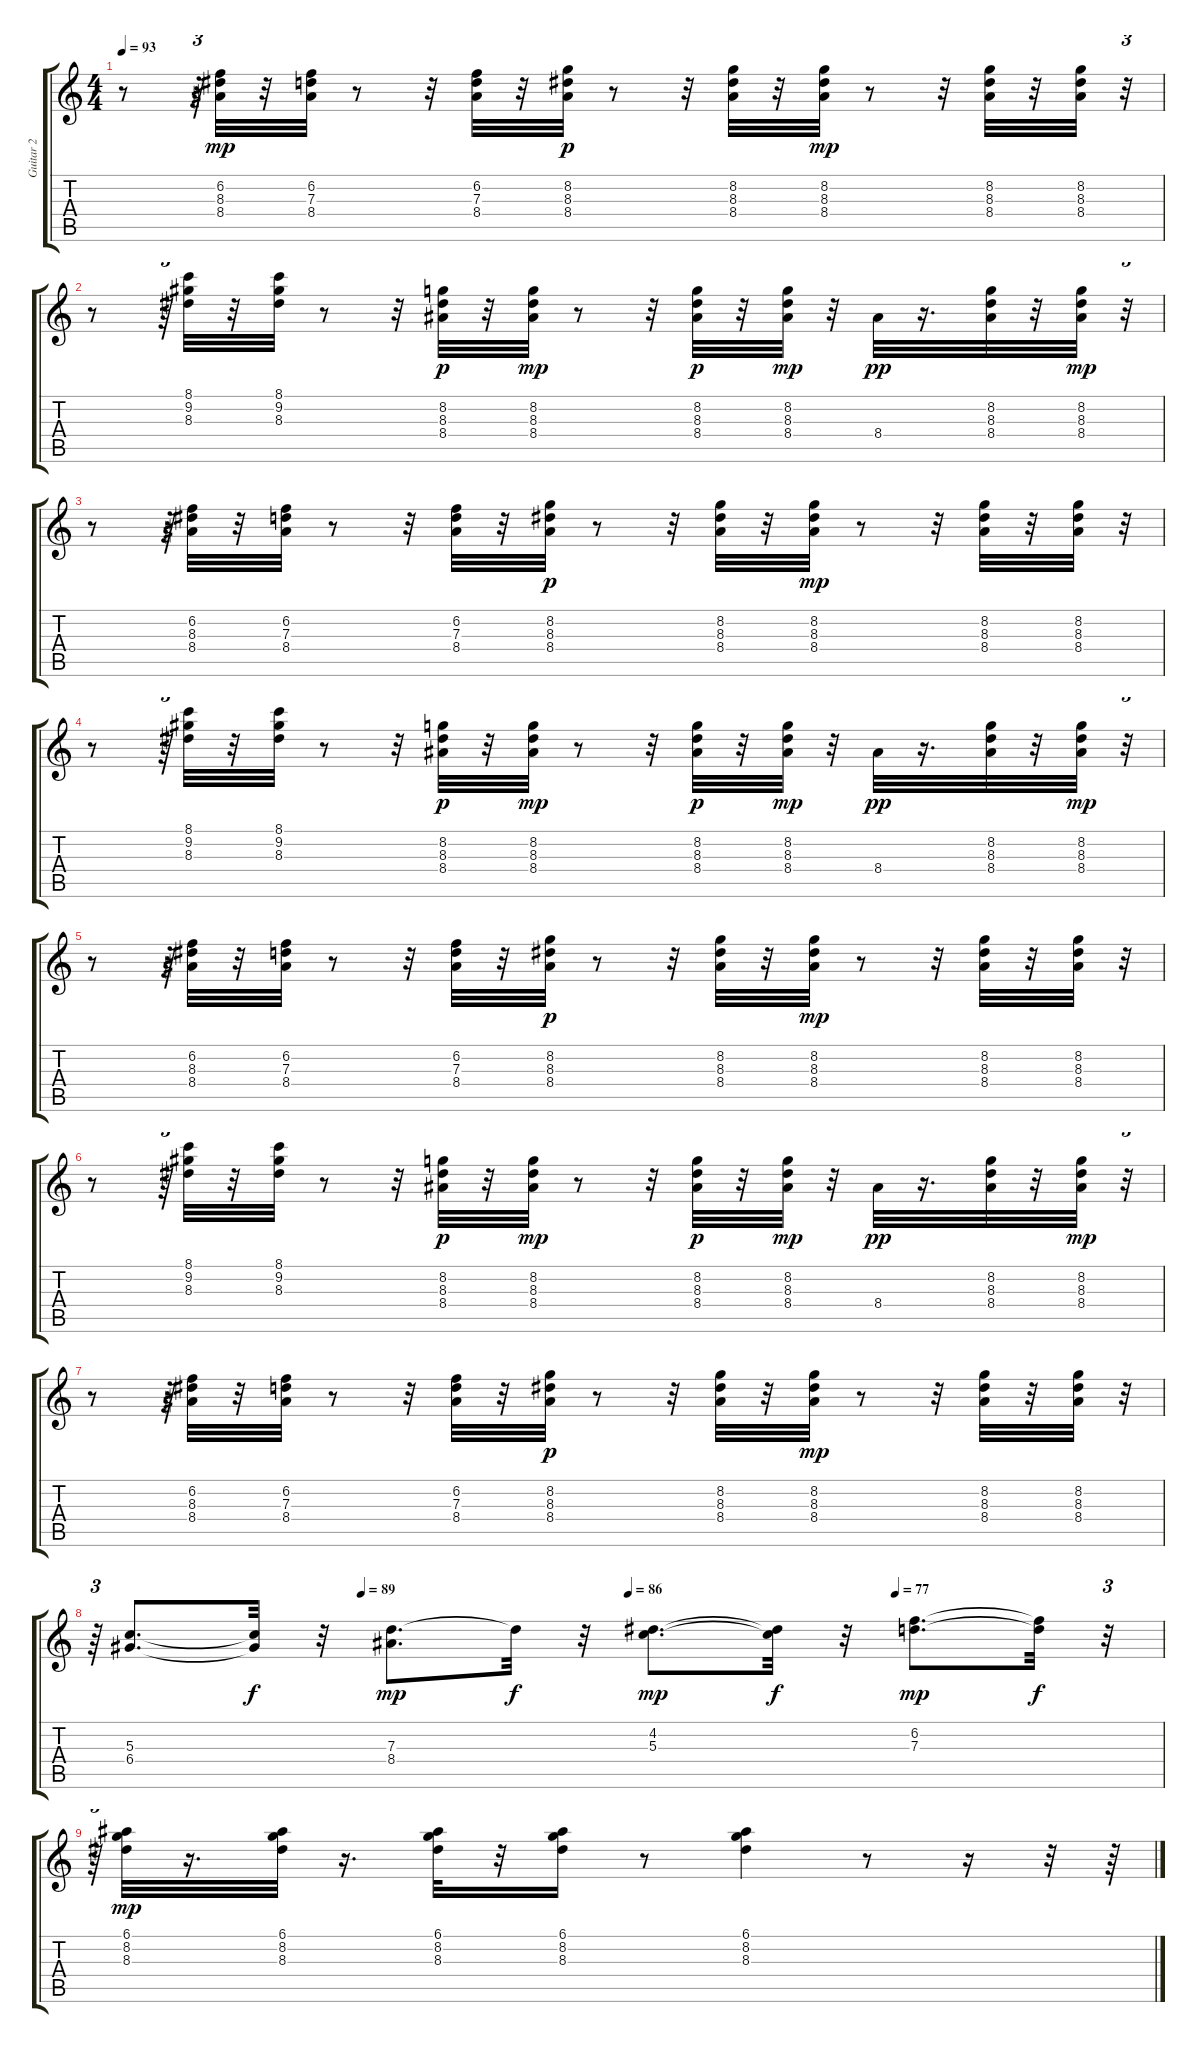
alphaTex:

\track ("Guitar 2" "Guitar 2") {instrument electricguitarmuted}
\staff {score tabs}
\tuning (E4 B3 G3 D3 A2 E2) {hide}
\ts (4 4)
\tempo 93
\clef g2
\ks c
r.8{dy mp} r.64{tu (3 2)} (6.2 8.3 8.4).32 r.32 (6.2 7.3 8.4).32 r.8 r.32 (6.2 7.3 8.4).32 r.32 (8.2 8.3 8.4).32{dy p} r.8 r.32 (8.2 8.3 8.4).32 r.32 (8.2 8.3 8.4).32{dy mp} r.8 r.32 (8.2 8.3 8.4).32 r.32 (8.2 8.3 8.4).32 r.32{tu (3 2)} |
r.8 r.64{tu (3 2)} (8.1 9.2 8.3).32 r.32 (8.1 9.2 8.3).32 r.8 r.32 (8.2 8.3 8.4).32{dy p} r.32 (8.2 8.3 8.4).32{dy mp} r.8 r.32 (8.2 8.3 8.4).32{dy p} r.32 (8.2 8.3 8.4).32{dy mp} r.32 8.4.32{dy pp} r.16{d} (8.2 8.3 8.4).32 r.32 (8.2 8.3 8.4).32{dy mp} r.32{tu (3 2)} |
r.8 r.64{tu (3 2)} (6.2 8.3 8.4).32 r.32 (6.2 7.3 8.4).32 r.8 r.32 (6.2 7.3 8.4).32 r.32 (8.2 8.3 8.4).32{dy p} r.8 r.32 (8.2 8.3 8.4).32 r.32 (8.2 8.3 8.4).32{dy mp} r.8 r.32 (8.2 8.3 8.4).32 r.32 (8.2 8.3 8.4).32 r.32{tu (3 2)} |
r.8 r.64{tu (3 2)} (8.1 9.2 8.3).32 r.32 (8.1 9.2 8.3).32 r.8 r.32 (8.2 8.3 8.4).32{dy p} r.32 (8.2 8.3 8.4).32{dy mp} r.8 r.32 (8.2 8.3 8.4).32{dy p} r.32 (8.2 8.3 8.4).32{dy mp} r.32 8.4.32{dy pp} r.16{d} (8.2 8.3 8.4).32 r.32 (8.2 8.3 8.4).32{dy mp} r.32{tu (3 2)} |
r.8 r.64{tu (3 2)} (6.2 8.3 8.4).32 r.32 (6.2 7.3 8.4).32 r.8 r.32 (6.2 7.3 8.4).32 r.32 (8.2 8.3 8.4).32{dy p} r.8 r.32 (8.2 8.3 8.4).32 r.32 (8.2 8.3 8.4).32{dy mp} r.8 r.32 (8.2 8.3 8.4).32 r.32 (8.2 8.3 8.4).32 r.32{tu (3 2)} |
r.8 r.64{tu (3 2)} (8.1 9.2 8.3).32 r.32 (8.1 9.2 8.3).32 r.8 r.32 (8.2 8.3 8.4).32{dy p} r.32 (8.2 8.3 8.4).32{dy mp} r.8 r.32 (8.2 8.3 8.4).32{dy p} r.32 (8.2 8.3 8.4).32{dy mp} r.32 8.4.32{dy pp} r.16{d} (8.2 8.3 8.4).32 r.32 (8.2 8.3 8.4).32{dy mp} r.32{tu (3 2)} |
r.8 r.64{tu (3 2)} (6.2 8.3 8.4).32 r.32 (6.2 7.3 8.4).32 r.8 r.32 (6.2 7.3 8.4).32 r.32 (8.2 8.3 8.4).32{dy p} r.8 r.32 (8.2 8.3 8.4).32 r.32 (8.2 8.3 8.4).32{dy mp} r.8 r.32 (8.2 8.3 8.4).32 r.32 (8.2 8.3 8.4).32 r.32{tu (3 2)} |
\tempo (89 0.25)
\tempo (86 0.5)
\tempo (77 0.75)
r.64{tu (3 2)} (5.3 6.4).8{d} (5.3{t} 6.4{t}).32{dy f} r.32 (7.3 8.4).8{d dy mp} 7.3{t}.32{dy f} r.32 (4.2 5.3).8{d dy mp} (4.2{t} 5.3{t}).32{dy f} r.32 (6.2 7.3).8{d dy mp} (6.2{t} 7.3{t}).32{dy f} r.32{tu (3 2)} |
r.64{tu (3 2)} (6.1 8.2 8.3).32{dy mp} r.16{d} (6.1 8.2 8.3).32 r.16{d} (6.1 8.2 8.3).32 r.32 (6.1 8.2 8.3).16 r.8 (6.1 8.2 8.3).4 r.8 r.16 r.32 r.64
